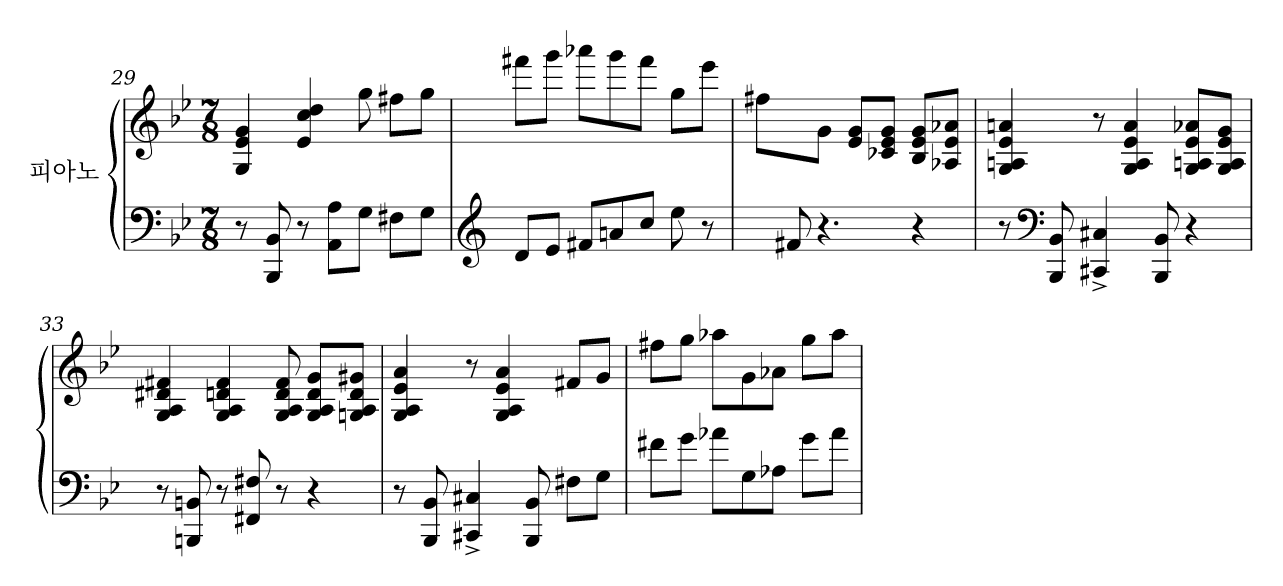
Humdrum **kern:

**kern	**kern
*part1	*part1
*staff2	*staff1
*I"피아노	*
*clefF4	*clefG2
*k[b-e-]	*k[b-e-]
*B-:	*B-:
*M7/8	*M7/8
=29	=29
8r	4G/ 4e-/ 4g/
8BBB-/ 8BB-/	.
8r	4e-/ 4cc/ 4dd/
8AA\ 8A\L	.
8G\J	8gg\
8F#X\L	8ff#X\L
8G\J	8gg\J
!!LO:LB:g=z
=30	=30
*clefG2	*
8d/L	8fff#X\L
8e-/J	8ggg\J
8f#X/L	8aaa-X\L
8an/	8ggg\
8cc/J	8fff#\J
8ee-\	8gg\L
8r	8eee-\J
=31	=31
*^	*
8ryy	4ryy	8ff#X\L
8f#X/	.	8ryy
2ryy	4.r	8g\J
.	.	8e-/ 8g/L
.	.	8c-X/ 8e-/ 8g/J
.	4r	8B-/ 8e-/ 8g/L
8ryy	.	8A-X/ 8e-/ 8a-X/J
*v	*v	*
=32	=32
8r	4G/ 4An/ 4e-/ 4an/
*clefF4	*
8BBB-/ 8BB-/	.
4CC#X/^ 4C#X/^	8r
.	4G/ 4A/ 4e-/ 4a/
8BBB-/ 8BB-/	.
4r	8G/ 8Ani/ 8e-/ 8a-X/L
.	8G/ 8A/ 8e-/ 8g/J
=33	=33
8r	4G/ 4A/ 4d#X/ 4f#X/
8BBBn/ 8BBn/	.
8r	4G/ 4A/ 4dn/ 4f#/
8FF#X/ 8F#X/	.
8r	8G/ 8A/ 8d/ 8f#/
4r	8G/ 8A/ 8d/ 8g/L
.	8Gni/ 8A/ 8d/ 8g#X/J
!!LO:LB:g=z
=34	=34
8r	4G/ 4A/ 4e-/ 4a/
8BBB-/ 8BB-/	.
4CC#X/^ 4C#X/^	8r
.	4G/ 4A/ 4e-/ 4a/
8BBB-/ 8BB-/	.
8F#X\L	8f#X/L
8G\J	8g/J
=35	=35
8f#X\L	8ff#X\L
8g\J	8gg\J
8a-X\L	8aa-X\L
8G\	8g\
8A-X\J	8a-X\J
8g\L	8gg\L
8a-\J	8aa-\J
=	=
*-	*-
